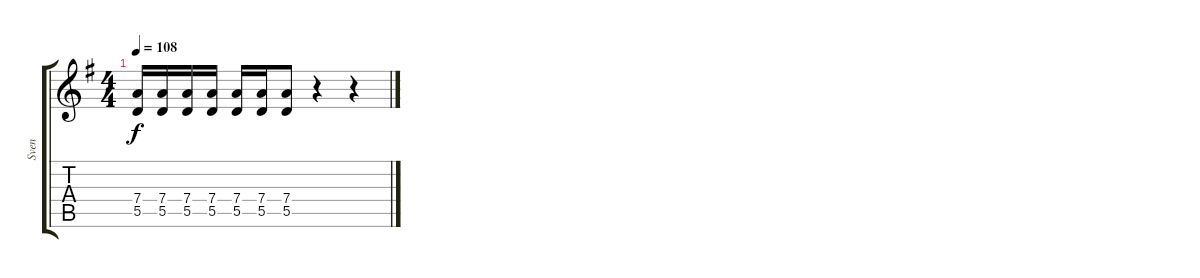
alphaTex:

\track ("Sven" "Sven") {instrument distortionguitar}
\staff {score tabs}
\tuning (E4 B3 G3 D3 A2 E2) {hide}
\ts (4 4)
\tempo 108
\clef g2
\ks g
(7.4 5.5).16{dy f} (7.4 5.5).16 (7.4 5.5).16 (7.4 5.5).16 (7.4 5.5).16 (7.4 5.5).16 (7.4 5.5).8 r.4 r.4
